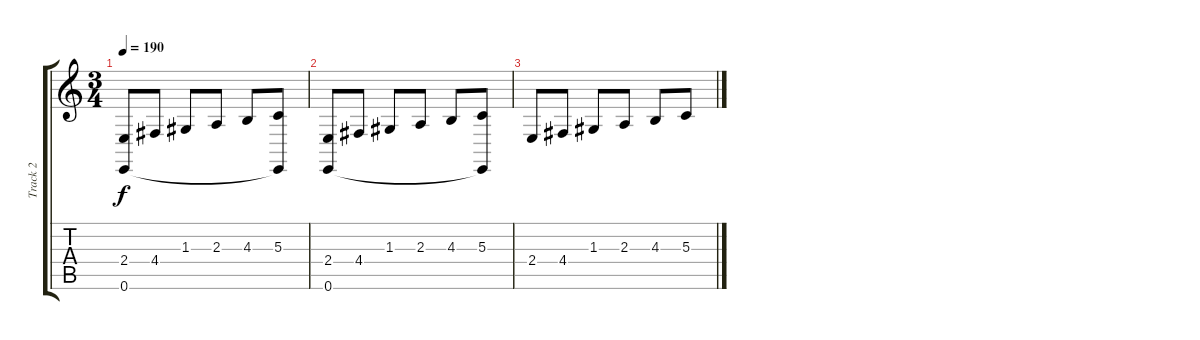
\track ("Track 2" "Track 2") {instrument stringensemble1}
\staff {score tabs}
\tuning (E4 B3 G3 D3 A2 E2) {hide}
\ts (3 4)
\tempo 190
\clef g2
\ks c
(2.4 0.6).8{dy f} 4.4.8 1.3.8 2.3.8 4.3.8 (5.3 0.6{t}).8 |
(2.4 0.6).8 4.4.8 1.3.8 2.3.8 4.3.8 (5.3 0.6{t}).8 |
2.4.8 4.4.8 1.3.8 2.3.8 4.3.8 5.3.8
